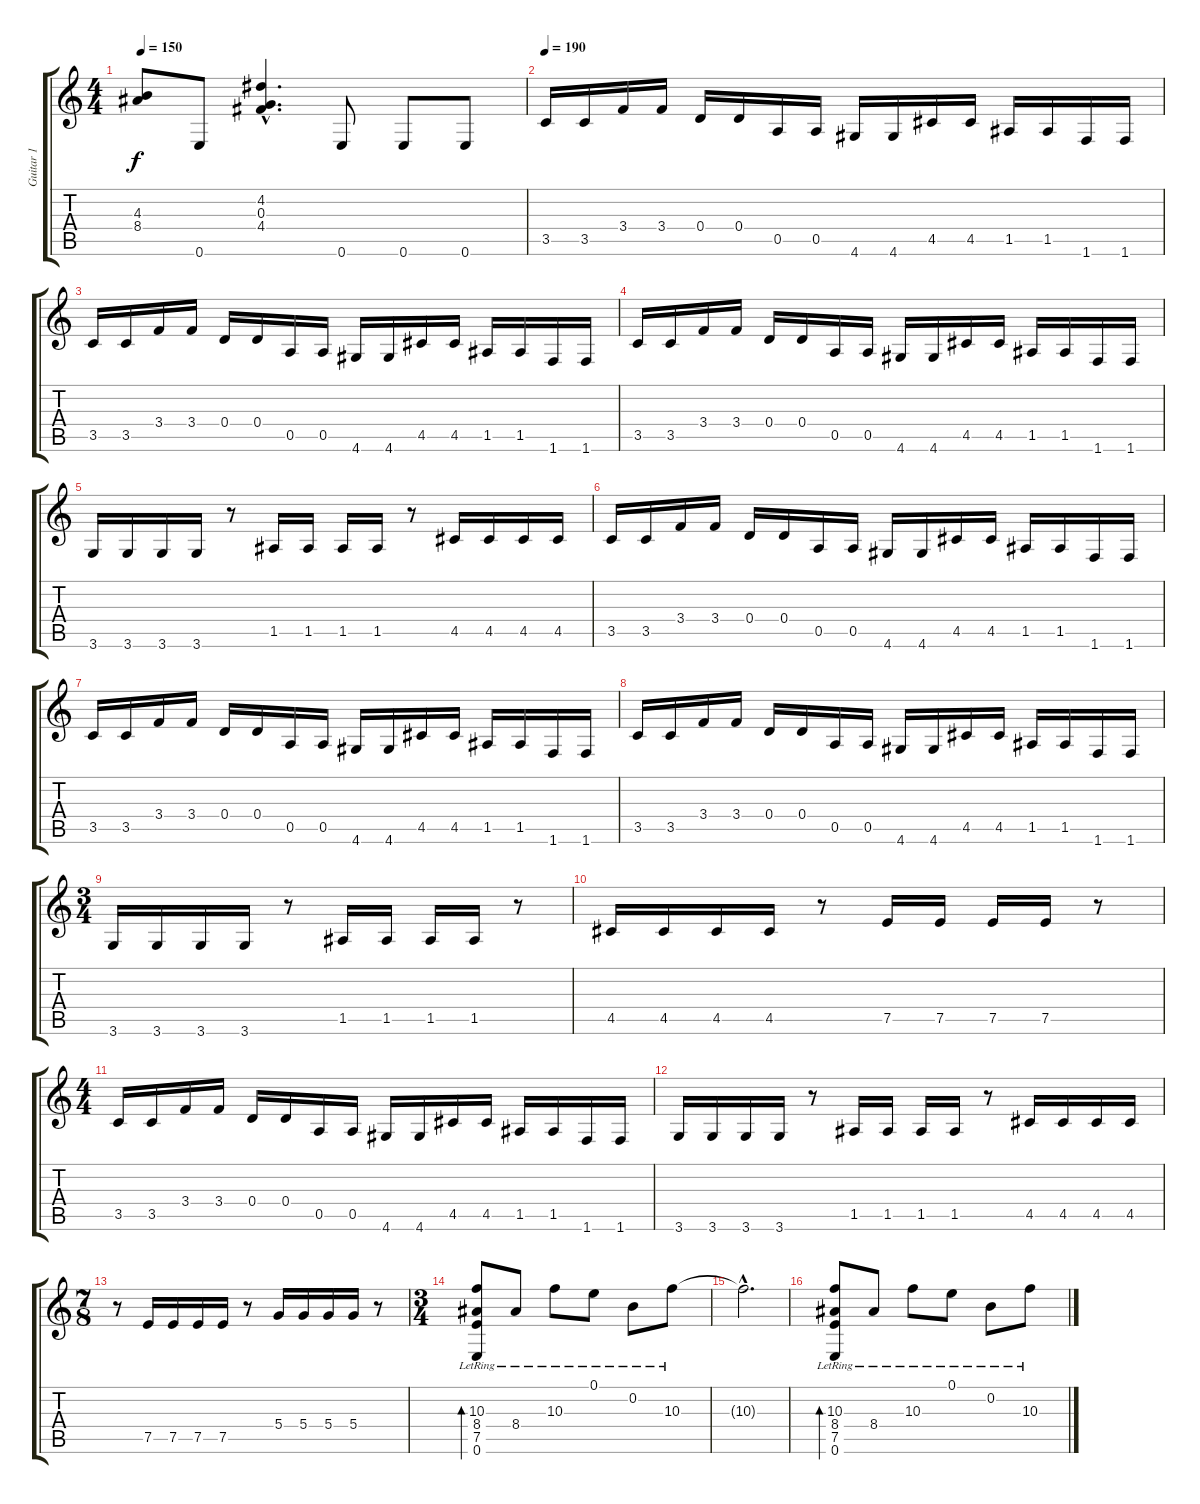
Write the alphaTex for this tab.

\track ("Guitar 1" "Guitar 1") {instrument distortionguitar}
\staff {score tabs}
\tuning (E4 B3 G3 D3 A2 E2) {hide}
\ts (4 4)
\tempo 150
\clef g2
\ks c
(4.3{t} 8.4{t}).8{dy f} 0.6.8 (4.2{hac} 0.3{hac} 4.4{hac}).4{d} 0.6.8 0.6.8 0.6.8 |
\tempo 170
\tempo 190
3.5.16 3.5.16 3.4.16 3.4.16 0.4.16 0.4.16 0.5.16 0.5.16 4.6.16 4.6.16 4.5.16 4.5.16 1.5.16 1.5.16 1.6.16 1.6.16 |
3.5.16 3.5.16 3.4.16 3.4.16 0.4.16 0.4.16 0.5.16 0.5.16 4.6.16 4.6.16 4.5.16 4.5.16 1.5.16 1.5.16 1.6.16 1.6.16 |
3.5.16 3.5.16 3.4.16 3.4.16 0.4.16 0.4.16 0.5.16 0.5.16 4.6.16 4.6.16 4.5.16 4.5.16 1.5.16 1.5.16 1.6.16 1.6.16 |
3.6.16 3.6.16 3.6.16 3.6.16 r.8 1.5.16 1.5.16 1.5.16 1.5.16 r.8 4.5.16 4.5.16 4.5.16 4.5.16 |
3.5.16 3.5.16 3.4.16 3.4.16 0.4.16 0.4.16 0.5.16 0.5.16 4.6.16 4.6.16 4.5.16 4.5.16 1.5.16 1.5.16 1.6.16 1.6.16 |
3.5.16 3.5.16 3.4.16 3.4.16 0.4.16 0.4.16 0.5.16 0.5.16 4.6.16 4.6.16 4.5.16 4.5.16 1.5.16 1.5.16 1.6.16 1.6.16 |
3.5.16 3.5.16 3.4.16 3.4.16 0.4.16 0.4.16 0.5.16 0.5.16 4.6.16 4.6.16 4.5.16 4.5.16 1.5.16 1.5.16 1.6.16 1.6.16 |
\ts (3 4)
3.6.16 3.6.16 3.6.16 3.6.16 r.8 1.5.16 1.5.16 1.5.16 1.5.16 r.8 |
4.5.16 4.5.16 4.5.16 4.5.16 r.8 7.5.16 7.5.16 7.5.16 7.5.16 r.8 |
\ts (4 4)
3.5.16 3.5.16 3.4.16 3.4.16 0.4.16 0.4.16 0.5.16 0.5.16 4.6.16 4.6.16 4.5.16 4.5.16 1.5.16 1.5.16 1.6.16 1.6.16 |
3.6.16 3.6.16 3.6.16 3.6.16 r.8 1.5.16 1.5.16 1.5.16 1.5.16 r.8 4.5.16 4.5.16 4.5.16 4.5.16 |
\ts (7 8)
r.8 7.5.16 7.5.16 7.5.16 7.5.16 r.8 5.4.16 5.4.16 5.4.16 5.4.16 r.8 |
\ts (3 4)
(10.3{lr} 8.4{lr} 7.5{lr} 0.6{lr}).8{bd 480 volume 0 instrument electricguitarjazz} 8.4{lr}.8 10.3{lr}.8 0.1{lr}.8 0.2{lr}.8 10.3{lr}.8 |
10.3{hac t}.2{d} |
(10.3{lr} 8.4{lr} 7.5{lr} 0.6{lr}).8{bd 480} 8.4{lr}.8 10.3{lr}.8 0.1{lr}.8 0.2{lr}.8 10.3{lr}.8
